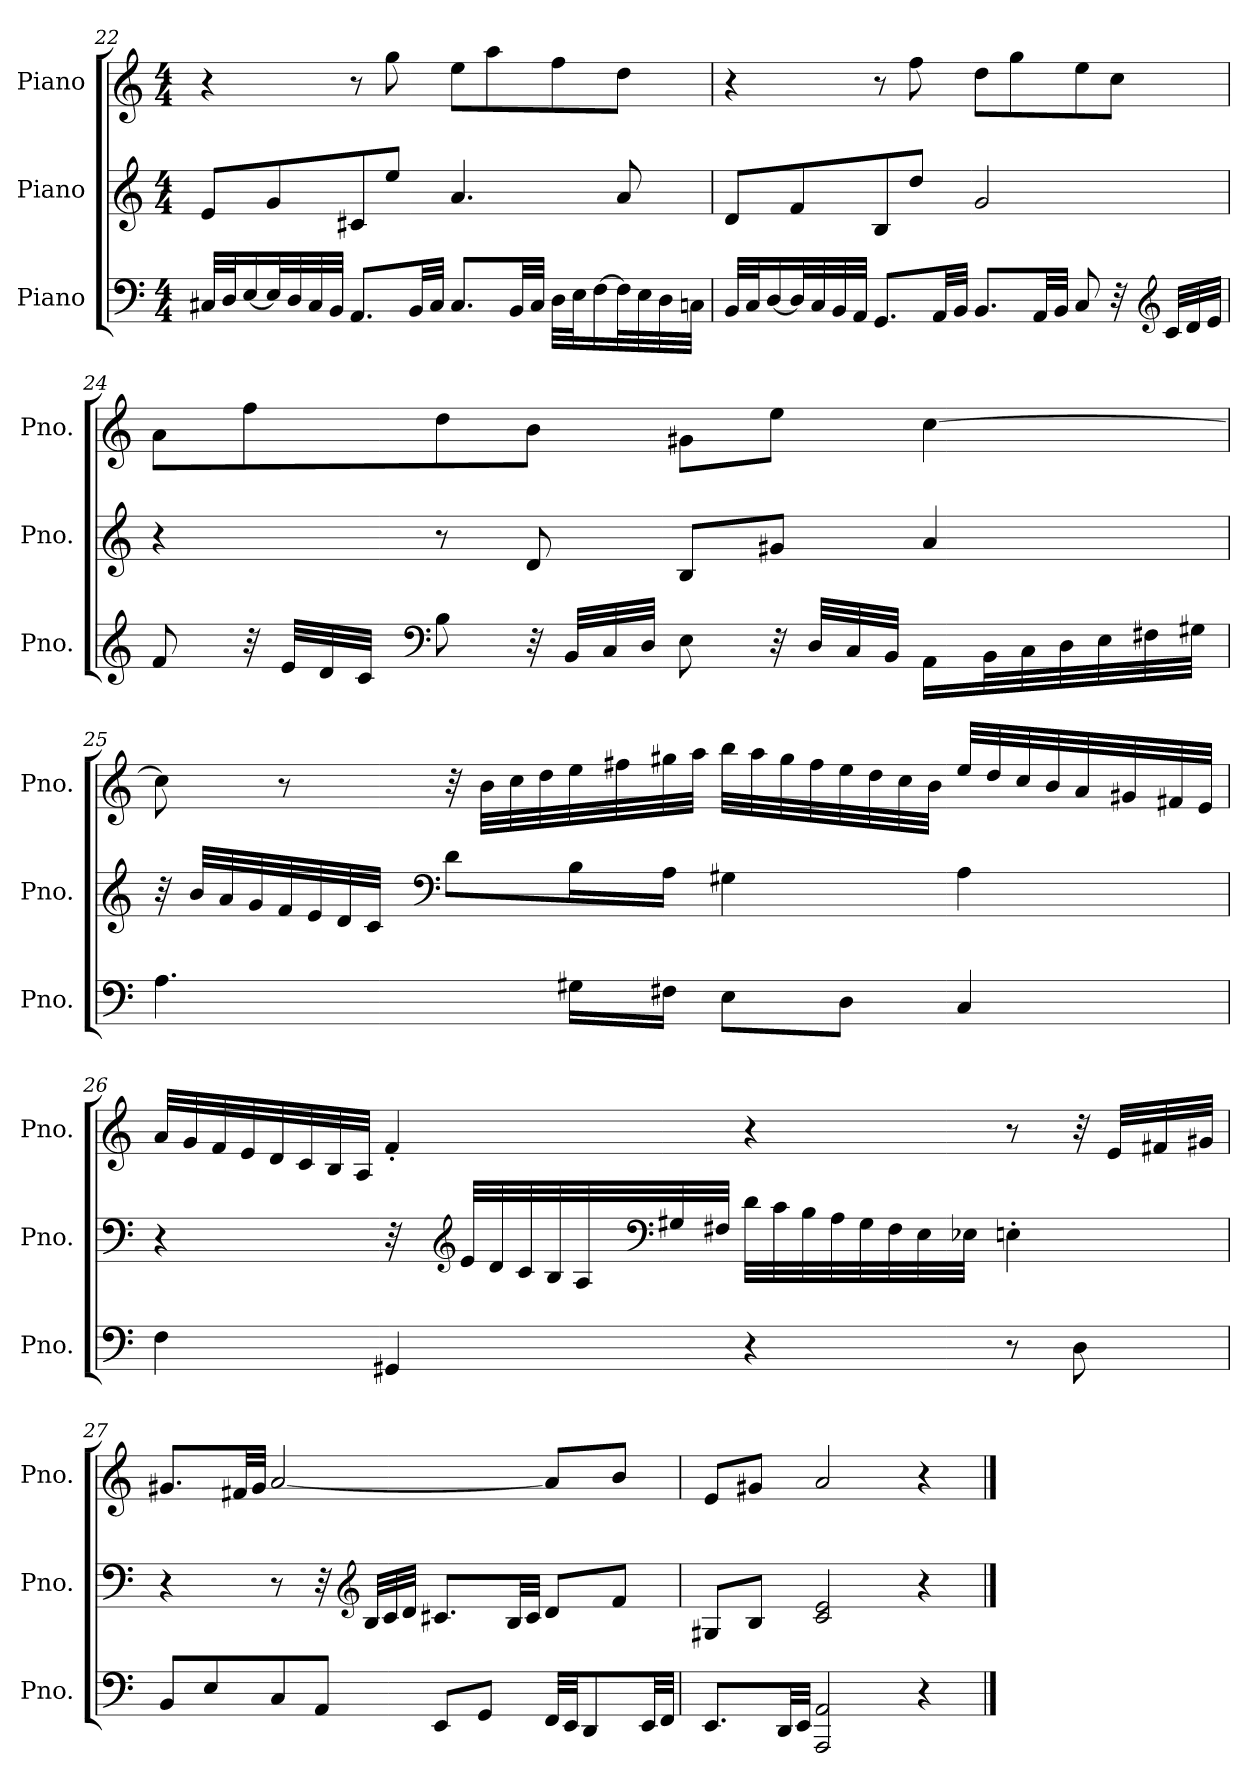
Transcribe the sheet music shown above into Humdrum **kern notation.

**kern	**kern	**kern
*part3	*part2	*part1
*staff3	*staff2	*staff1
*I"Piano	*I"Piano	*I"Piano
*I'Pno.	*I'Pno.	*I'Pno.
!!LO:LB:g=z
*clefF4	*clefG2	*clefG2
*k[]	*k[]	*k[]
*M4/4	*M4/4	*M4/4
=22	=22	=22
32C#X/LLL	8e/L	4r
32D/J	.	.
[16E/	.	.
32E/L]	8g/	.
32D/	.	.
32C#/	.	.
32BB/JJJ	.	.
8.AA/L	8c#X/	8r
.	8ee/J	8gg\
32BB/LL	.	.
32C#/JJJ	.	.
8.C#/L	4.a/	8ee\L
.	.	8aa\
32BB/LL	.	.
32C#/JJJ	.	.
32D\LLL	.	8ff\
32E\J	.	.
[16F\	.	.
32F\L]	8a/	8dd\J
32E\	.	.
32D\	.	.
32Cn\JJJ	.	.
=23	=23	=23
32BB/LLL	8d/L	4r
32C/J	.	.
[16D/	.	.
32D/L]	8f/	.
32C/	.	.
32BB/	.	.
32AA/JJJ	.	.
8.GG/L	8B/	8r
.	8dd/J	8ff\
32AA/LL	.	.
32BB/JJJ	.	.
8.BB/L	2g/	8dd\L
.	.	8gg\
32AA/LL	.	.
32BB/JJJ	.	.
8C/	.	8ee\
32r	.	8cc\J
*clefG2	*	*
32c/LLL	.	.
32d/	.	.
32e/JJJ	.	.
!!LO:LB:g=z
=24	=24	=24
8f/	4r	8a\L
32r	.	8ff\
32e/LLL	.	.
32d/	.	.
32c/JJJ	.	.
*clefF4	*	*
8B\	8r	8dd\
32r	8d/	8b\J
32BB/LLL	.	.
32C/	.	.
32D/JJJ	.	.
8E\	8B/L	8g#X\L
32r	8g#X/J	8ee\J
32D/LLL	.	.
32C/	.	.
32BB/JJJ	.	.
16AA\LL	4a/	[4cc\
32BB\L	.	.
32C\	.	.
32D\	.	.
32E\	.	.
32F#X\	.	.
32G#X\JJJ	.	.
!!LO:LB:g=z
=25	=25	=25
4.A\	32r	8cc\]
.	32b/LLL	.
.	32a/	.
.	32g/	.
.	32f/	8r
.	32e/	.
.	32d/	.
.	32c/JJJ	.
*	*clefF4	*
.	8d\L	32r
.	.	32b\LLL
.	.	32cc\
.	.	32dd\
16G#X\LL	16B\L	32ee\
.	.	32ff#X\
16F#X\JJ	16A\JJ	32gg#X\
.	.	32aa\JJJ
8E\L	4G#X\	32bb\LLL
.	.	32aa\
.	.	32gg#\
.	.	32ff#\
8D\J	.	32ee\
.	.	32dd\
.	.	32cc\
.	.	32b\JJJ
4C/	4A\	32ee/LLL
.	.	32dd/
.	.	32cc/
.	.	32b/
.	.	32a/
.	.	32g#X/
.	.	32f#X/
.	.	32e/JJJ
!!LO:PB:g=z
=26	=26	=26
4F\	4r	32a/LLL
.	.	32g/
.	.	32f/
.	.	32e/
.	.	32d/
.	.	32c/
.	.	32B/
.	.	32A/JJJ
4GG#X/	32r	4f'/
*	*clefG2	*
.	32e/LLL	.
.	32d/	.
.	32c/	.
.	32B/	.
.	32A/	.
*	*clefF4	*
.	32G#X/	.
.	32F#X/JJJ	.
4r	32d\LLL	4r
.	32c\	.
.	32B\	.
.	32A\	.
.	32G#\	.
.	32F#\	.
.	32E\	.
.	32E-X\JJJ	.
8r	4En'\	8r
8D\	.	32r
.	.	32e/LLL
.	.	32f#X/
.	.	32g#X/JJJ
!!LO:LB:g=z
=27	=27	=27
8BB/L	4r	8.g#X/L
8E/	.	.
.	.	32f#X/LL
.	.	32g#/JJJ
8C/	8r	[2a/
8AA/J	32r	.
*	*clefG2	*
.	32B/LLL	.
.	32c/	.
.	32d/JJJ	.
8EE/L	8.c#X/L	.
8GG/J	.	.
.	32B/LL	.
.	32c#/JJJ	.
32FF/LLL	8d/L	8a/L]
32EE/JJ	.	.
8DD/	.	.
.	8f/J	8b/J
32EE/LL	.	.
32FF/JJJ	.	.
=28	=28	=28
8.EE/L	8G#X/L	8e/L
.	8B/J	8g#X/J
32DD/LL	.	.
32EE/JJJ	.	.
2AAA/ 2AA/	2c/ 2e/	2a/
4r	4r	4r
==	==	==
*-	*-	*-
